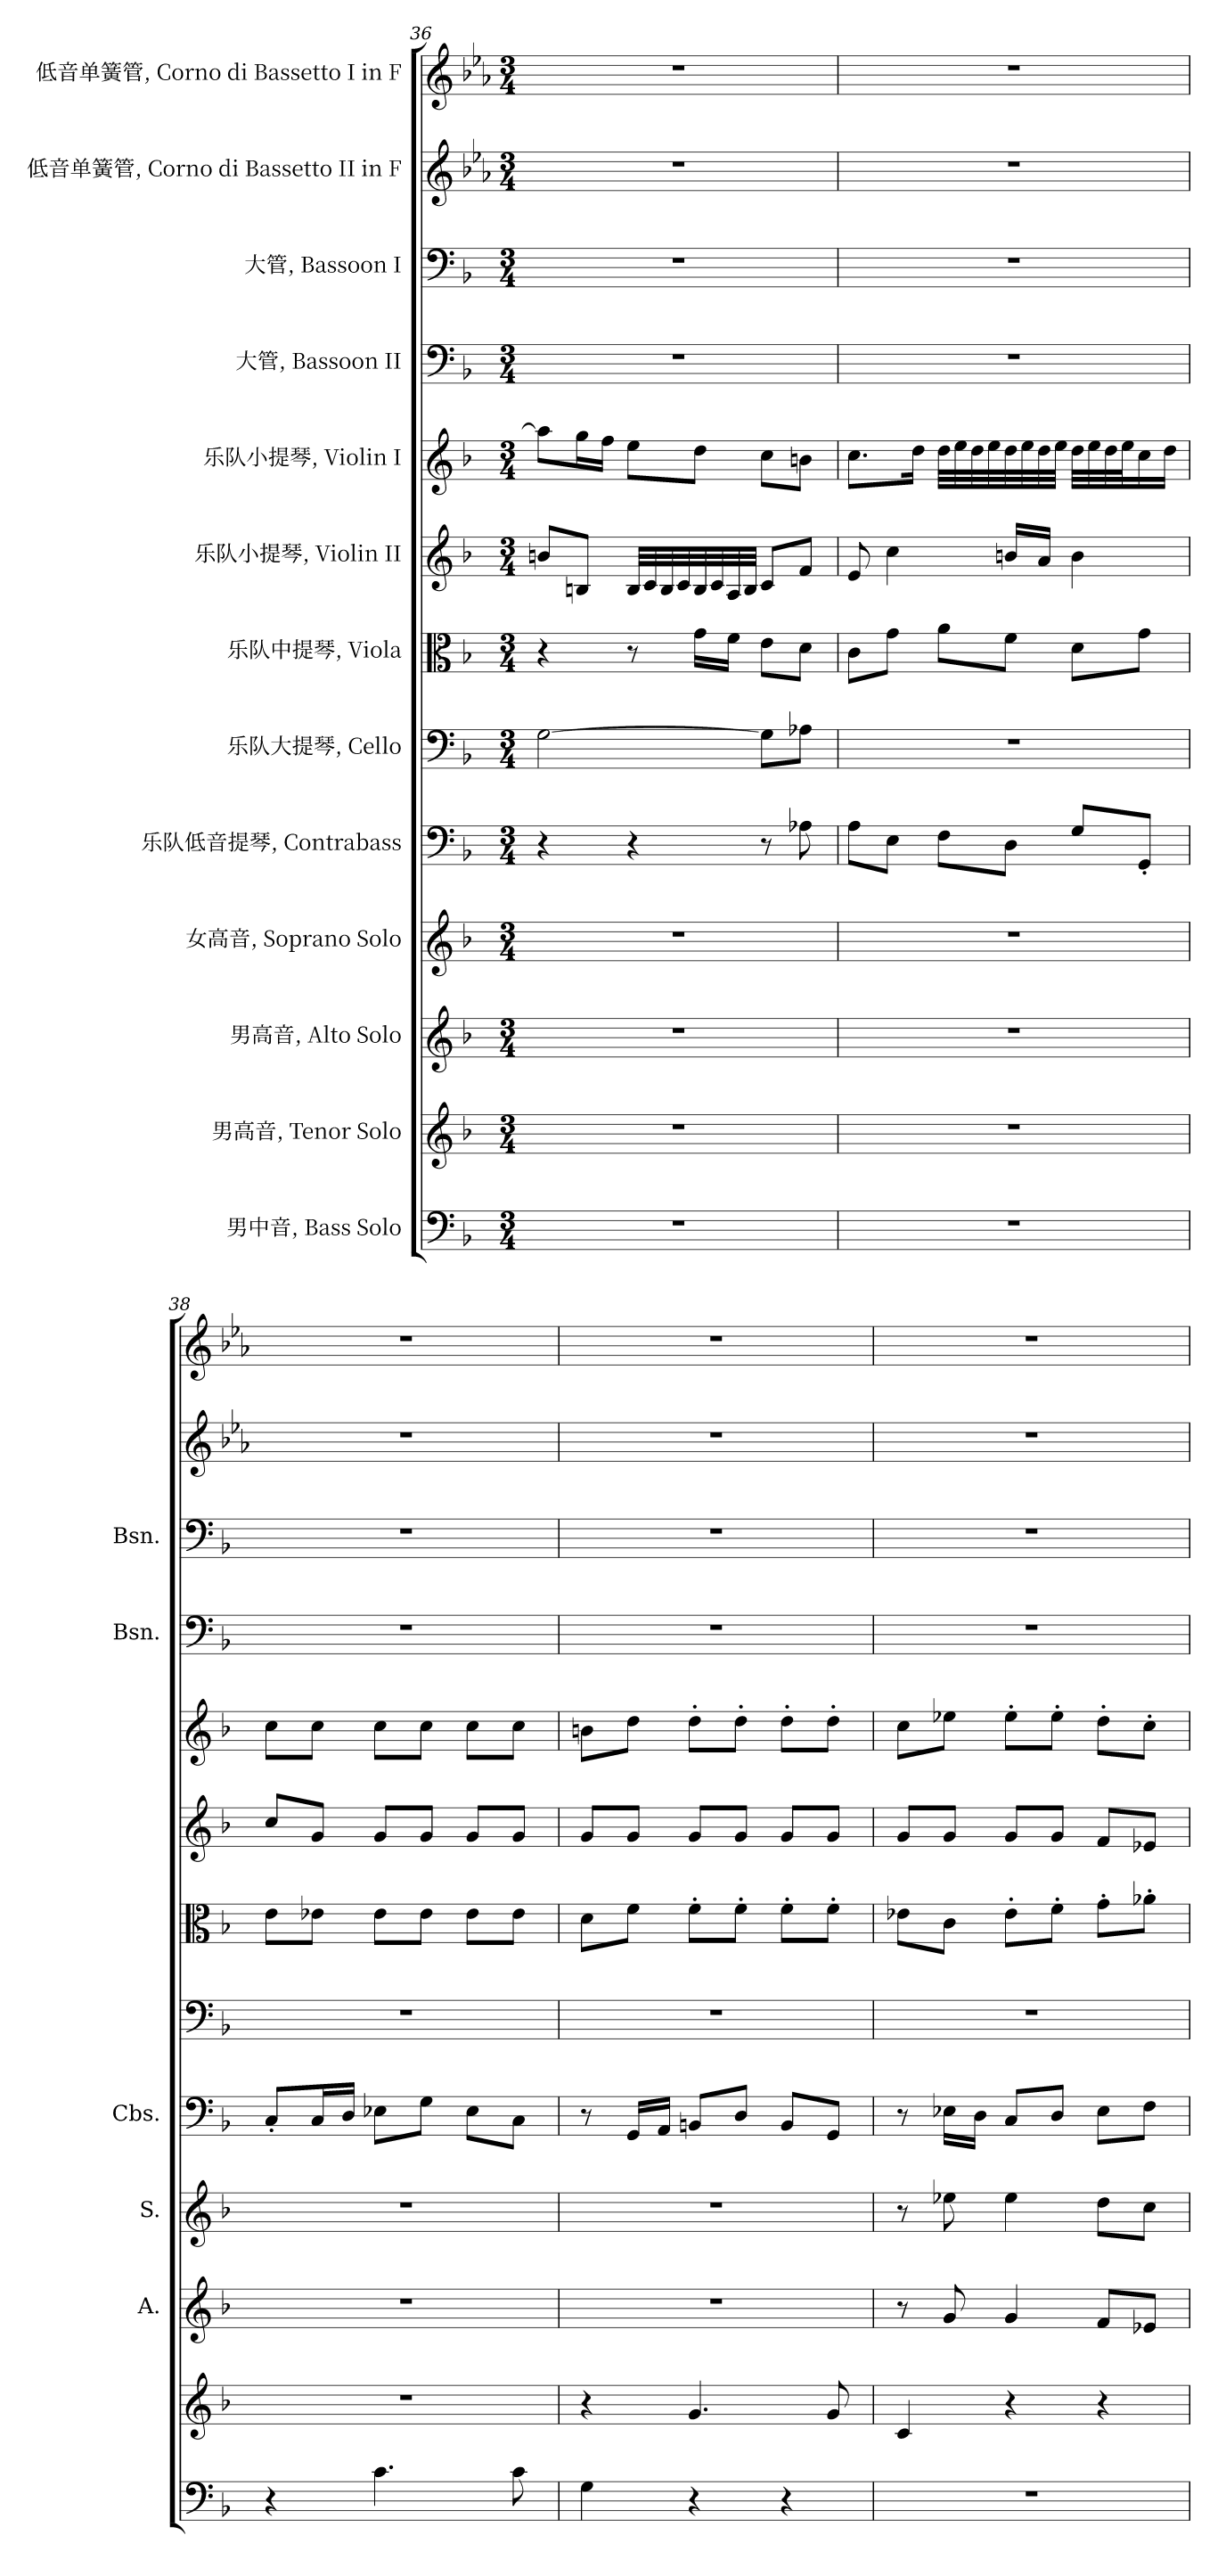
**kern	**kern	**kern	**kern	**kern	**kern	**kern	**kern	**kern	**kern	**kern	**kern	**kern
*part13	*part12	*part11	*part10	*part9	*part8	*part7	*part6	*part5	*part4	*part3	*part2	*part1
*staff13	*staff12	*staff11	*staff10	*staff9	*staff8	*staff7	*staff6	*staff5	*staff4	*staff3	*staff2	*staff1
*I"男中音, Bass Solo	*I"男高音, Tenor Solo	*I"男高音, Alto Solo	*I"女高音, Soprano Solo	*I"乐队低音提琴, Contrabass	*I"乐队大提琴, Cello	*I"乐队中提琴, Viola	*I"乐队小提琴, Violin II	*I"乐队小提琴, Violin I	*I"大管, Bassoon II	*I"大管, Bassoon I	*I"低音单簧管, Corno di Bassetto II in F	*I"低音单簧管, Corno di Bassetto I  in F
*	*	*I'A.	*I'S.	*I'Cbs.	*	*	*	*	*I'Bsn.	*I'Bsn.	*	*
*clefF4	*clefG2	*clefG2	*clefG2	*clefF4	*clefF4	*clefC3	*clefG2	*clefG2	*clefF4	*clefF4	*clefG2	*clefG2
*	*	*	*	*ITrd7c12	*	*	*	*	*	*	*ITrd8c14	*ITrd8c14
*k[b-]	*k[b-]	*k[b-]	*k[b-]	*k[b-]	*k[b-]	*k[b-]	*k[b-]	*k[b-]	*k[b-]	*k[b-]	*k[b-e-a-]	*k[b-e-a-]
*M3/4	*M3/4	*M3/4	*M3/4	*M3/4	*M3/4	*M3/4	*M3/4	*M3/4	*M3/4	*M3/4	*M3/4	*M3/4
=36	=36	=36	=36	=36	=36	=36	=36	=36	=36	=36	=36	=36
2.r	2.r	2.r	2.r	4r	[2G\	4r	8bn/L	8aa\L]	2.r	2.r	2.r	2.r
.	.	.	.	.	.	.	8Bn/J	16gg\L	.	.	.	.
.	.	.	.	.	.	.	.	16ff\JJ	.	.	.	.
.	.	.	.	4r	.	8r	32B/LLL	8ee\L	.	.	.	.
.	.	.	.	.	.	.	32c/	.	.	.	.	.
.	.	.	.	.	.	.	32B/	.	.	.	.	.
.	.	.	.	.	.	.	32c/	.	.	.	.	.
.	.	.	.	.	.	16g\LL	32B/	8dd\J	.	.	.	.
.	.	.	.	.	.	.	32c/	.	.	.	.	.
.	.	.	.	.	.	16f\JJ	32A/	.	.	.	.	.
.	.	.	.	.	.	.	32B/JJJ	.	.	.	.	.
.	.	.	.	8r	8G\L]	8e\L	8c/L	8cc\L	.	.	.	.
.	.	.	.	8AA-X\	8A-X\J	8d\J	8f/J	8bn\J	.	.	.	.
!!LO:PB:g=z
=37	=37	=37	=37	=37	=37	=37	=37	=37	=37	=37	=37	=37
2.r	2.r	2.r	2.r	8AA\L	2.r	8c\L	8e/	8.cc\L	2.r	2.r	2.r	2.r
.	.	.	.	8EE\J	.	8g\J	4cc\	.	.	.	.	.
.	.	.	.	.	.	.	.	16dd\Jk	.	.	.	.
.	.	.	.	8FF\L	.	8a\L	.	32dd\LLL	.	.	.	.
.	.	.	.	.	.	.	.	32ee\	.	.	.	.
.	.	.	.	.	.	.	.	32dd\	.	.	.	.
.	.	.	.	.	.	.	.	32ee\	.	.	.	.
.	.	.	.	8DD\J	.	8f\J	16bn/LL	32dd\	.	.	.	.
.	.	.	.	.	.	.	.	32ee\	.	.	.	.
.	.	.	.	.	.	.	16a/JJ	32dd\	.	.	.	.
.	.	.	.	.	.	.	.	32ee\JJJ	.	.	.	.
.	.	.	.	8GG/L	.	8d\L	4b\	32dd\LLL	.	.	.	.
.	.	.	.	.	.	.	.	32ee\	.	.	.	.
.	.	.	.	.	.	.	.	32dd\	.	.	.	.
.	.	.	.	.	.	.	.	32ee\J	.	.	.	.
.	.	.	.	8GGG'/J	.	8g\J	.	16cc\	.	.	.	.
.	.	.	.	.	.	.	.	16dd\JJ	.	.	.	.
=38	=38	=38	=38	=38	=38	=38	=38	=38	=38	=38	=38	=38
4r	2.r	2.r	2.r	8CC'/L	2.r	8e\L	8cc/L	8cc\L	2.r	2.r	2.r	2.r
.	.	.	.	16CC/L	.	8e-X\J	8g/J	8cc\J	.	.	.	.
.	.	.	.	16DD/JJ	.	.	.	.	.	.	.	.
4.c\	.	.	.	8EE-X\L	.	8e-\L	8g/L	8cc\L	.	.	.	.
.	.	.	.	8GG\J	.	8e-\J	8g/J	8cc\J	.	.	.	.
.	.	.	.	8EE-\L	.	8e-\L	8g/L	8cc\L	.	.	.	.
8c\	.	.	.	8CC\J	.	8e-\J	8g/J	8cc\J	.	.	.	.
=39	=39	=39	=39	=39	=39	=39	=39	=39	=39	=39	=39	=39
4G\	4r	2.r	2.r	8r	2.r	8d\L	8g/L	8bn\L	2.r	2.r	2.r	2.r
.	.	.	.	16GGG/LL	.	8f\J	8g/J	8dd\J	.	.	.	.
.	.	.	.	16AAA/JJ	.	.	.	.	.	.	.	.
4r	4.g/	.	.	8BBBn/L	.	8f'\L	8g/L	8dd'\L	.	.	.	.
.	.	.	.	8DD/J	.	8f'\J	8g/J	8dd'\J	.	.	.	.
4r	.	.	.	8BBB/L	.	8f'\L	8g/L	8dd'\L	.	.	.	.
.	8g/	.	.	8GGG/J	.	8f'\J	8g/J	8dd'\J	.	.	.	.
=40	=40	=40	=40	=40	=40	=40	=40	=40	=40	=40	=40	=40
2.r	4c/	8r	8r	8r	2.r	8e-X\L	8g/L	8cc\L	2.r	2.r	2.r	2.r
.	.	8g/	8ee-X\	16EE-X\LL	.	8c\J	8g/J	8ee-X\J	.	.	.	.
.	.	.	.	16DD\JJ	.	.	.	.	.	.	.	.
.	4r	4g/	4ee-\	8CC/L	.	8e-'\L	8g/L	8ee-'\L	.	.	.	.
.	.	.	.	8DD/J	.	8f'\J	8g/J	8ee-'\J	.	.	.	.
.	4r	8f/L	8dd\L	8EE-\L	.	8g'\L	8f/L	8dd'\L	.	.	.	.
.	.	8e-X/J	8cc\J	8FF\J	.	8a-X'\J	8e-X/J	8cc'\J	.	.	.	.
=	=	=	=	=	=	=	=	=	=	=	=	=
*-	*-	*-	*-	*-	*-	*-	*-	*-	*-	*-	*-	*-
